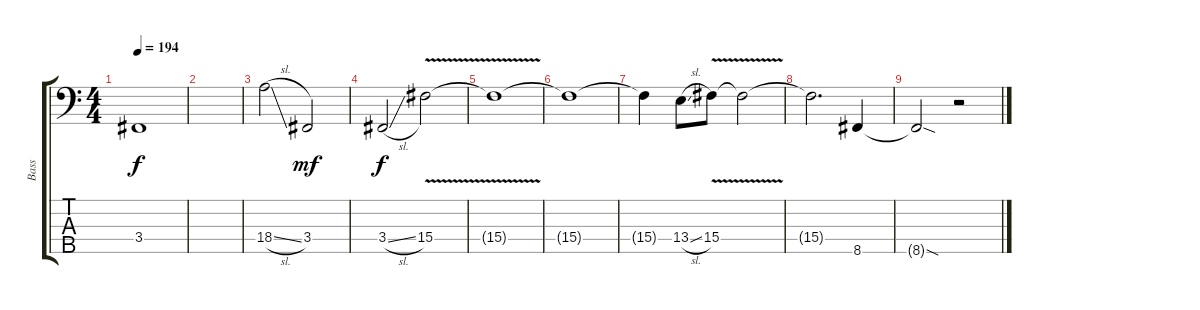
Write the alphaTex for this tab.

\track ("Bass" "Bass") {instrument electricbasspick}
\staff {score tabs}
\tuning (Gb2 Db2 Ab1 Eb1 Bb0) {hide}
\ts (4 4)
\tempo 194
\clef f4
\ks c
3.4{t}.1{dy f} |
|
18.4{sl}.2 3.4.2{dy mf} |
3.4{sl}.2{dy f} 15.4{v}.2 |
15.4{t}.1 |
15.4{t}.1 |
15.4{t}.4 13.4{sl}.8 15.4{v}.8 15.4{t}.2 |
15.4{t}.2{d} 8.5.4 |
8.5{sod t}.2 r.2
